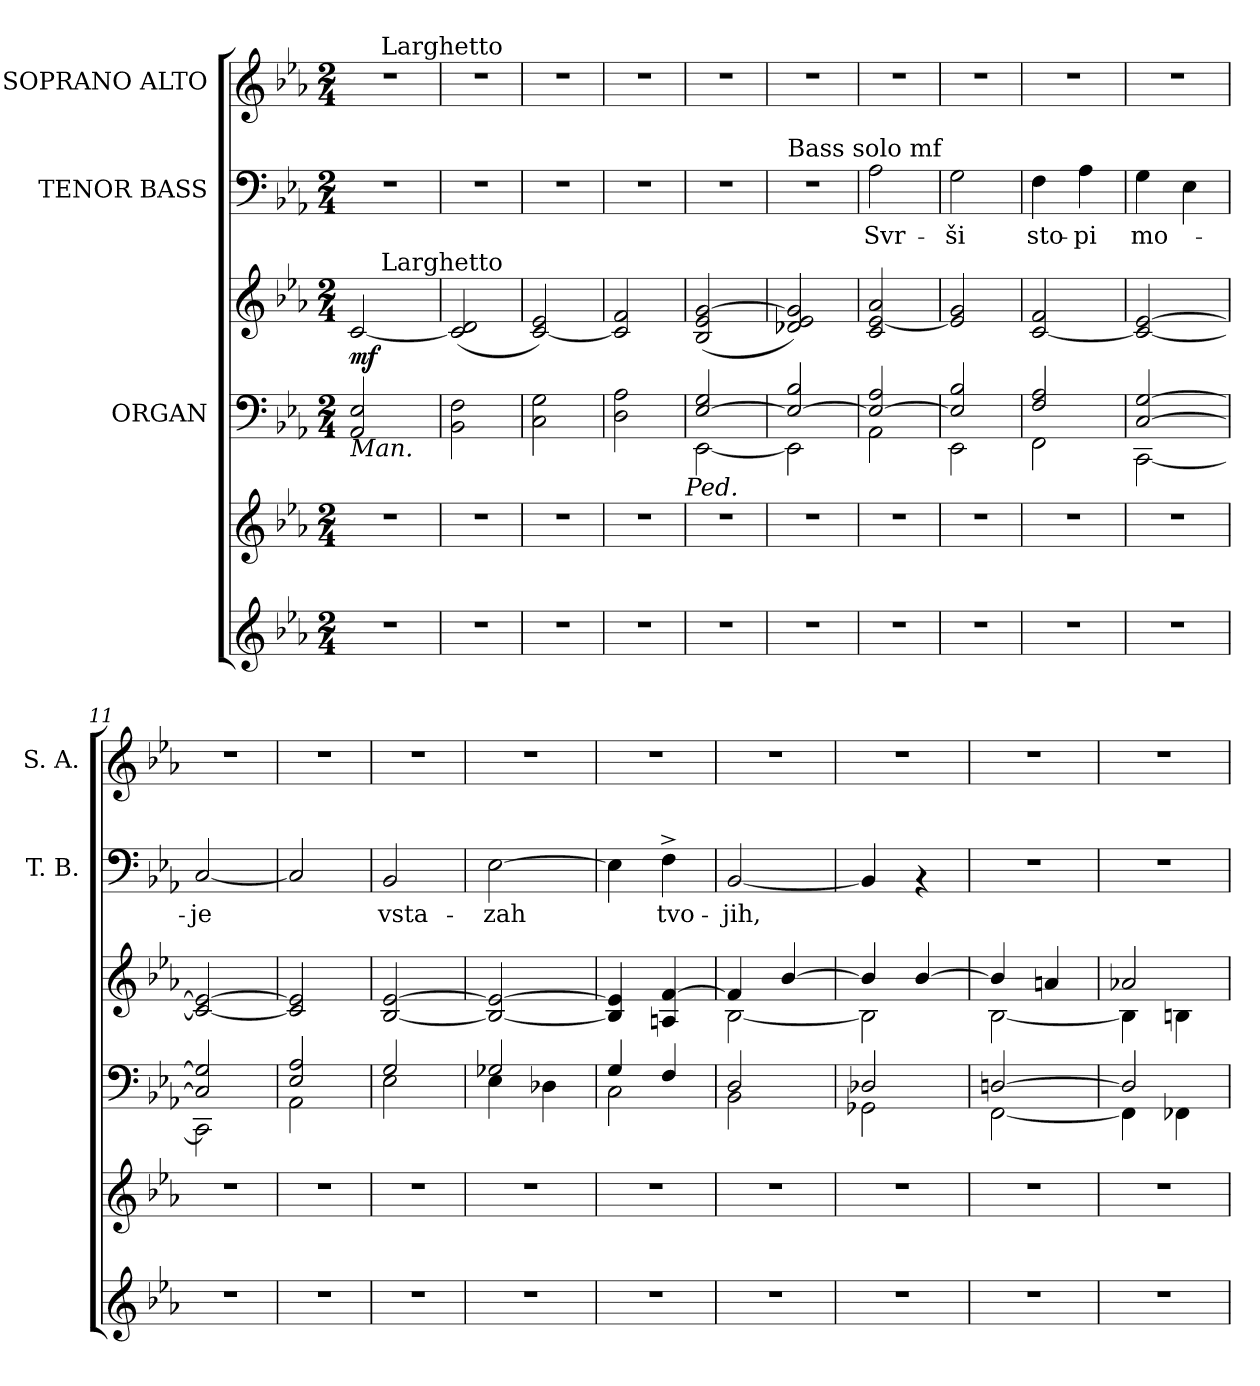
**kern	**kern	**kern	**kern	**dynam	**kern	**text	**kern
*part5	*part4	*part3	*part3	*part3	*part2	*part2	*part1
*staff6	*staff5	*staff4	*staff3	*staff3/4	*staff2	*staff2	*staff1
*	*	*I"ORGAN	*	*	*I"TENOR BASS	*	*I"SOPRANO ALTO
*	*	*	*	*	*I'T. B.	*	*I'S. A.
*clefG2	*clefG2	*clefF4	*clefG2	*	*clefF4	*	*clefG2
*k[b-e-a-]	*k[b-e-a-]	*k[b-e-a-]	*k[b-e-a-]	*	*k[b-e-a-]	*	*k[b-e-a-]
*E-:	*E-:	*E-:	*E-:	*	*E-:	*	*E-:
*M2/4	*M2/4	*M2/4	*M2/4	*	*M2/4	*	*M2/4
=1	=1	=1	=1	=1	=1	=1	=1
!	!	!LO:TX:b:i:t=Man.	!	!	!	!	!
!	!	!	!	!LO:DY:a=2	!	!	!
*	*	*	*^	*	*	*	*^
2r	2r	2AA-/ 2E-/	[<2c/	8ryy	mf	2r	.	2r	8ryy
!	!	!	!	!	!	!	!	!	!LO:TX:a:t=Larghetto
!	!	!	!	!LO:TX:a:t=Larghetto	!	!	!	!	!
.	.	.	.	4.ryy	.	.	.	.	4.ryy
*	*	*	*v	*v	*	*	*	*v	*v
=2	=2	=2	=2	=2	=2	=2	=2
2r	2r	2BB-\ 2F\	(<2c/] 2d/	.	2r	.	2r
=3	=3	=3	=3	=3	=3	=3	=3
2r	2r	2C\ 2G\	[<2c/ 2e-/)	.	2r	.	2r
=4	=4	=4	=4	=4	=4	=4	=4
2r	2r	2D\ 2A-\	2c/] 2f/	.	2r	.	2r
!	!	!LO:TX:b:i:t=Ped.	!	!	!	!	!
=5	=5	=5	=5	=5	=5	=5	=5
*	*	*^	*	*	*	*	*
2r	2r	[>2E-/ 2G/	[<2EE-\	(<2B-/ 2e-/ [>2g/	.	2r	.	2r
=6	=6	=6	=6	=6	=6	=6	=6	=6
!	!	!	!	!	!	!LO:TX:a:t=Bass solo mf	!	!
2r	2r	2E-/_ 2B-/	2EE-\]	2d-X/ 2e-/ 2g/])	.	2r	.	2r
=7	=7	=7	=7	=7	=7	=7	=7	=7
!	!	!	!	!	!	!	!LO:LY:b	!
2r	2r	2E-/_ 2A-/	2AA-\	2c/ [>2e-/ 2a-/	.	2A-\	Svr-	2r
=8	=8	=8	=8	=8	=8	=8	=8	=8
!	!	!	!	!	!	!	!LO:LY:b	!
2r	2r	2E-/] 2B-/	2EE-\	2e-/] 2g/	.	2G\	-ši	2r
=9	=9	=9	=9	=9	=9	=9	=9	=9
!	!	!	!	!	!	!	!LO:LY:b	!
2r	2r	2F/ 2A-/	2FF\	[<2c/ 2f/	.	4F\	sto-	2r
!	!	!	!	!	!	!	!LO:LY:b	!
.	.	.	.	.	.	4A-\	-pi	.
=10	=10	=10	=10	=10	=10	=10	=10	=10
!	!	!	!	!	!	!	!LO:LY:b	!
2r	2r	[>2C/ [>2G/	[<2CC\	2c/_ [>2e-/	.	4G\	mo-	2r
.	.	.	.	.	.	4E-\	.	.
=11	=11	=11	=11	=11	=11	=11	=11	=11
!	!	!	!	!	!	!	!LO:LY:b	!
2r	2r	2C/] 2G/]	2CC\]	2c/_ 2e-/_	.	[<2C/	-je	2r
=12	=12	=12	=12	=12	=12	=12	=12	=12
2r	2r	2E-/ 2A-/	2AA-\	2c/] 2e-/]	.	2C/]	.	2r
=13	=13	=13	=13	=13	=13	=13	=13	=13
!	!	!	!	!	!	!	!LO:LY:b	!
2r	2r	2G/	2E-\	[<2B-/ [<2e-/	.	2BB-/	vsta-	2r
!!LO:LB:g=z
=14	=14	=14	=14	=14	=14	=14	=14	=14
!	!	!	!	!	!	!	!LO:LY:b	!
2r	2r	2G-X/	4E-\	2B-/_ 2e-/_	.	[>2E-\	-zah	2r
.	.	.	4D-X\	.	.	.	.	.
=15	=15	=15	=15	=15	=15	=15	=15	=15
2r	2r	4G/	2C\	4B-/] 4e-/]	.	4E-\]	.	2r
!	!	!	!	!	!	!	!LO:LY:b	!
.	.	4F/	.	4An/ [>4f/	.	4F^>\	tvo-	.
=16	=16	=16	=16	=16	=16	=16	=16	=16
*	*	*	*	*^	*	*	*	*
!	!	!	!	!	!	!	!	!LO:LY:b	!
2r	2r	2D/	2BB-\	4f/]	[<2B-\	.	[<2BB-/	-jih,	2r
.	.	.	.	[>4b-/	.	.	.	.	.
=17	=17	=17	=17	=17	=17	=17	=17	=17	=17
2r	2r	2D-X/	2GG-X\	4b-/]	2B-\]	.	4BB-/]	.	2r
.	.	.	.	[>4b-/	.	.	4rAA	.	.
=18	=18	=18	=18	=18	=18	=18	=18	=18	=18
2r	2r	[>2Dn/	[<2FF\	4b-/]	[<2B-\	.	2r	.	2r
.	.	.	.	4an/	.	.	.	.	.
=19	=19	=19	=19	=19	=19	=19	=19	=19	=19
2r	2r	2D/]	4FF\]	2a-X/	4B-\]	.	2r	.	2r
.	.	.	4FF-X\	.	4Bn\	.	.	.	.
*	*	*v	*v	*	*	*	*	*	*
*	*	*	*v	*v	*	*	*	*
=	=	=	=	=	=	=	=
*-	*-	*-	*-	*-	*-	*-	*-
